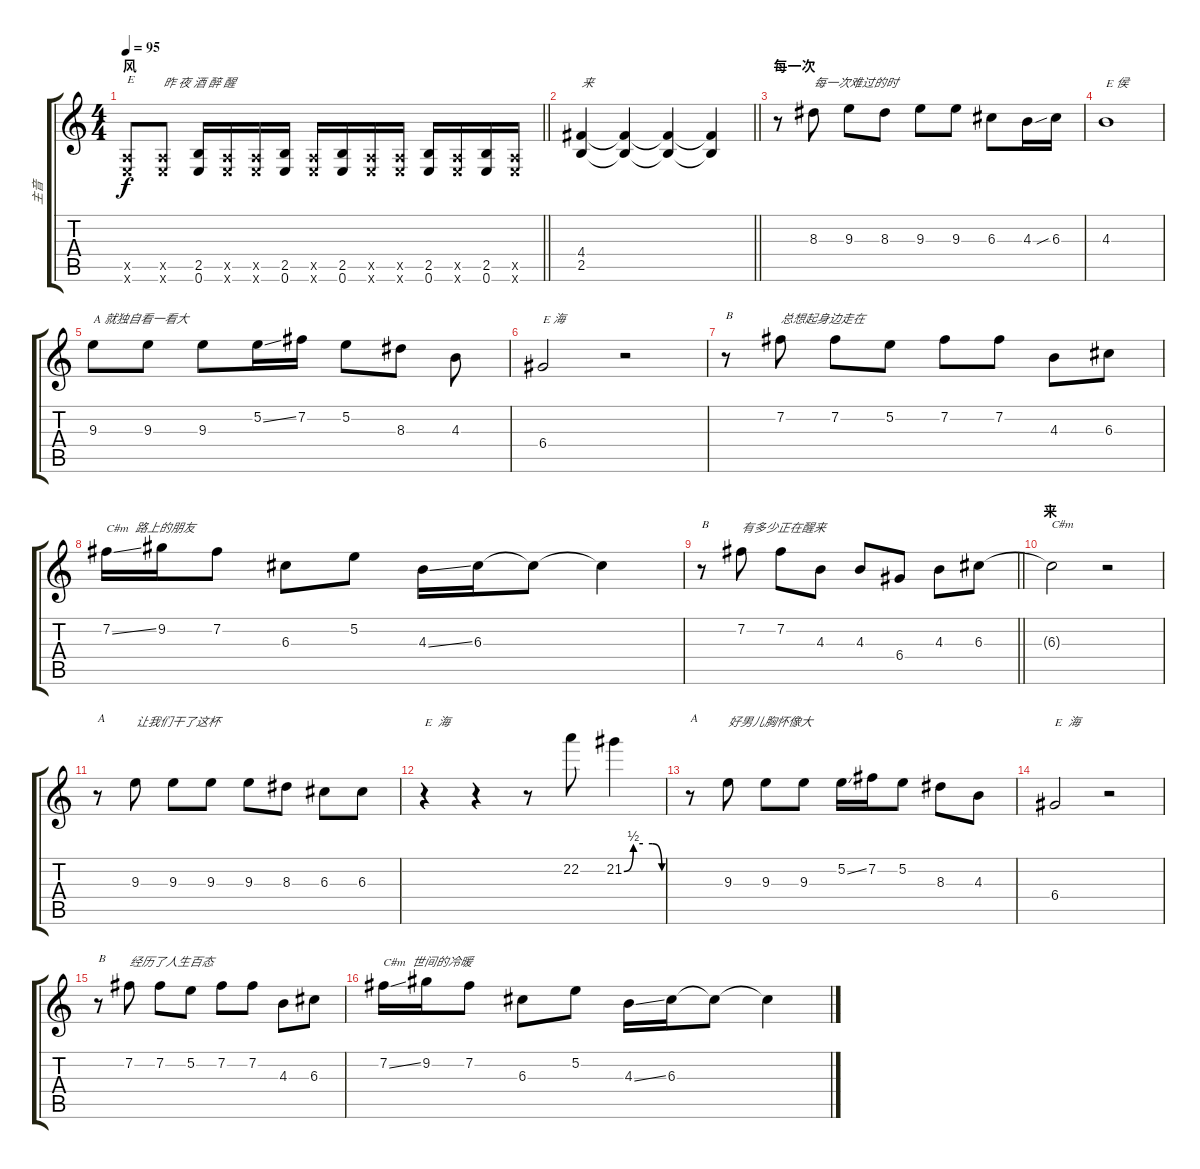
\track ("主音" "主音") {instrument distortionguitar}
\staff {score tabs}
\tuning (E4 B3 G3 D3 A2 E2) {hide}
\ts (4 4)
\section ("" "风")
\tempo 95
\clef g2
\barLineRight lightlight
\ks c
(0.5{x} 0.6{x}).8{txt "E" dy f} (0.5{x} 0.6{x}).8{txt "昨 夜 酒 醉 醒"} (2.5 0.6).16 (0.5{x} 0.6{x}).16 (0.5{x} 0.6{x}).16 (2.5 0.6).16 (0.5{x} 0.6{x}).16 (2.5 0.6).16 (0.5{x} 0.6{x}).16 (0.5{x} 0.6{x}).16 (2.5 0.6).16 (0.5{x} 0.6{x}).16 (2.5 0.6).16 (0.5{x} 0.6{x}).16 |
\section ("" "")
\barLineRight lightlight
(4.4 2.5).4{txt "来"} (4.4{t} 2.5{t}).4{volume 13} (4.4{t} 2.5{t}).4{volume 12} (4.4{t} 2.5{t}).4{volume 11} |
\section ("" "每一次")
r.8 8.3.8{txt "每一次难过的时"} 9.3.8 8.3.8 9.3.8 9.3.8 6.3.8 4.3.16 6.3{sib}.16 |
4.3.1{txt "E 侯"} |
9.3.8{txt "A 就独自看一看大"} 9.3.8 9.3.8 5.2{ss}.16 7.2.16 5.2.8 8.3.8 4.3.8 |
6.4.2{txt "E 海"} r.2 |
r.8{txt "B"} 7.2.8{txt "总想起身边走在"} 7.2.8 5.2.8 7.2.8 7.2.8 4.3.8 6.3.8 |
7.2{ss}.16{txt "C#m  路上的朋友"} 9.2.16 7.2.8 6.3.8 5.2.8 4.3{ss}.16 6.3.16 6.3{t}.8 6.3{t}.4 |
\barLineRight lightlight
r.8{txt "B"} 7.2.8{txt "有多少正在醒来"} 7.2.8 4.3.8 4.3.8 6.4.8 4.3.8 6.3.8 |
\section ("" "来")
6.3{t}.2{txt "C#m"} r.2 |
r.8{txt "A"} 9.3.8{txt "让我们干了这杯"} 9.3.8 9.3.8 9.3.8 8.3.8 6.3.8 6.3.8 |
r.4{txt "E  海"} r.4 r.8 22.2.8{volume 11} 21.2{be (custom 0 0 15 2 30 2 45 2 60 0)}.4{volume 12} |
r.8{txt "A"} 9.3.8{txt "好男儿胸怀像大"} 9.3.8 9.3.8 5.2{ss}.16 7.2.16 5.2.8 8.3.8 4.3.8 |
6.4.2{txt "E  海"} r.2 |
r.8{txt "B"} 7.2.8{txt "经历了人生百态"} 7.2.8 5.2.8 7.2.8 7.2.8 4.3.8 6.3.8 |
7.2{ss}.16{txt "C#m  世间的冷暖"} 9.2.16 7.2.8 6.3.8 5.2.8 4.3{ss}.16 6.3.16 6.3{t}.8 6.3{t}.4
